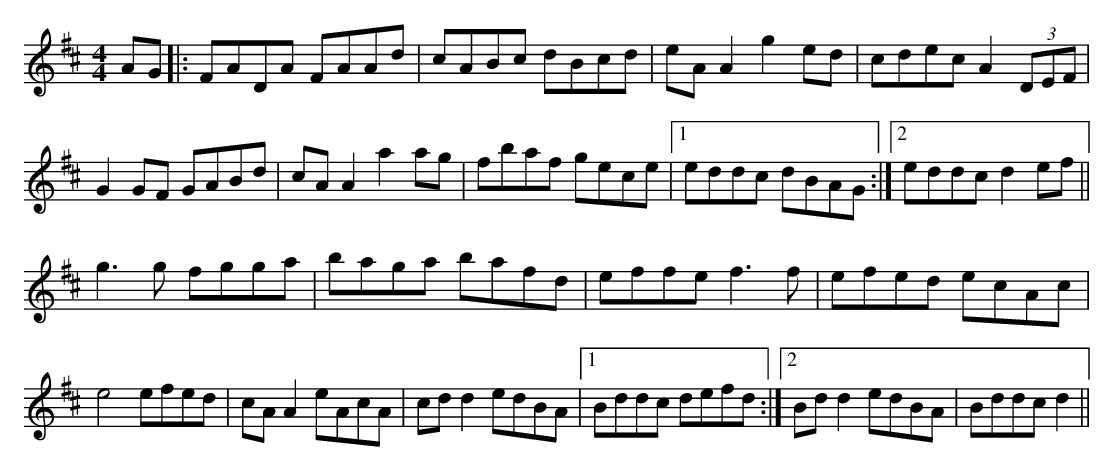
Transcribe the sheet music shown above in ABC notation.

X:1
M:4/4
K:D
AG|:FADA FAAd|cABc dBcd|eA A2 g2 ed|cdec A2 (3DEF|
G2 GF GABd|cA A2 a2 ag|fbaf gece|1 eddc dBAG:|2 eddc d2 ef||
g3 g fgga|baga bafd|effe f3 f|efed ecAc|
e4 efed|cA A2 eAcA|cd d2 edBA|1 Bddc defd:|2 Bd d2 edBA|Bddc d2||
